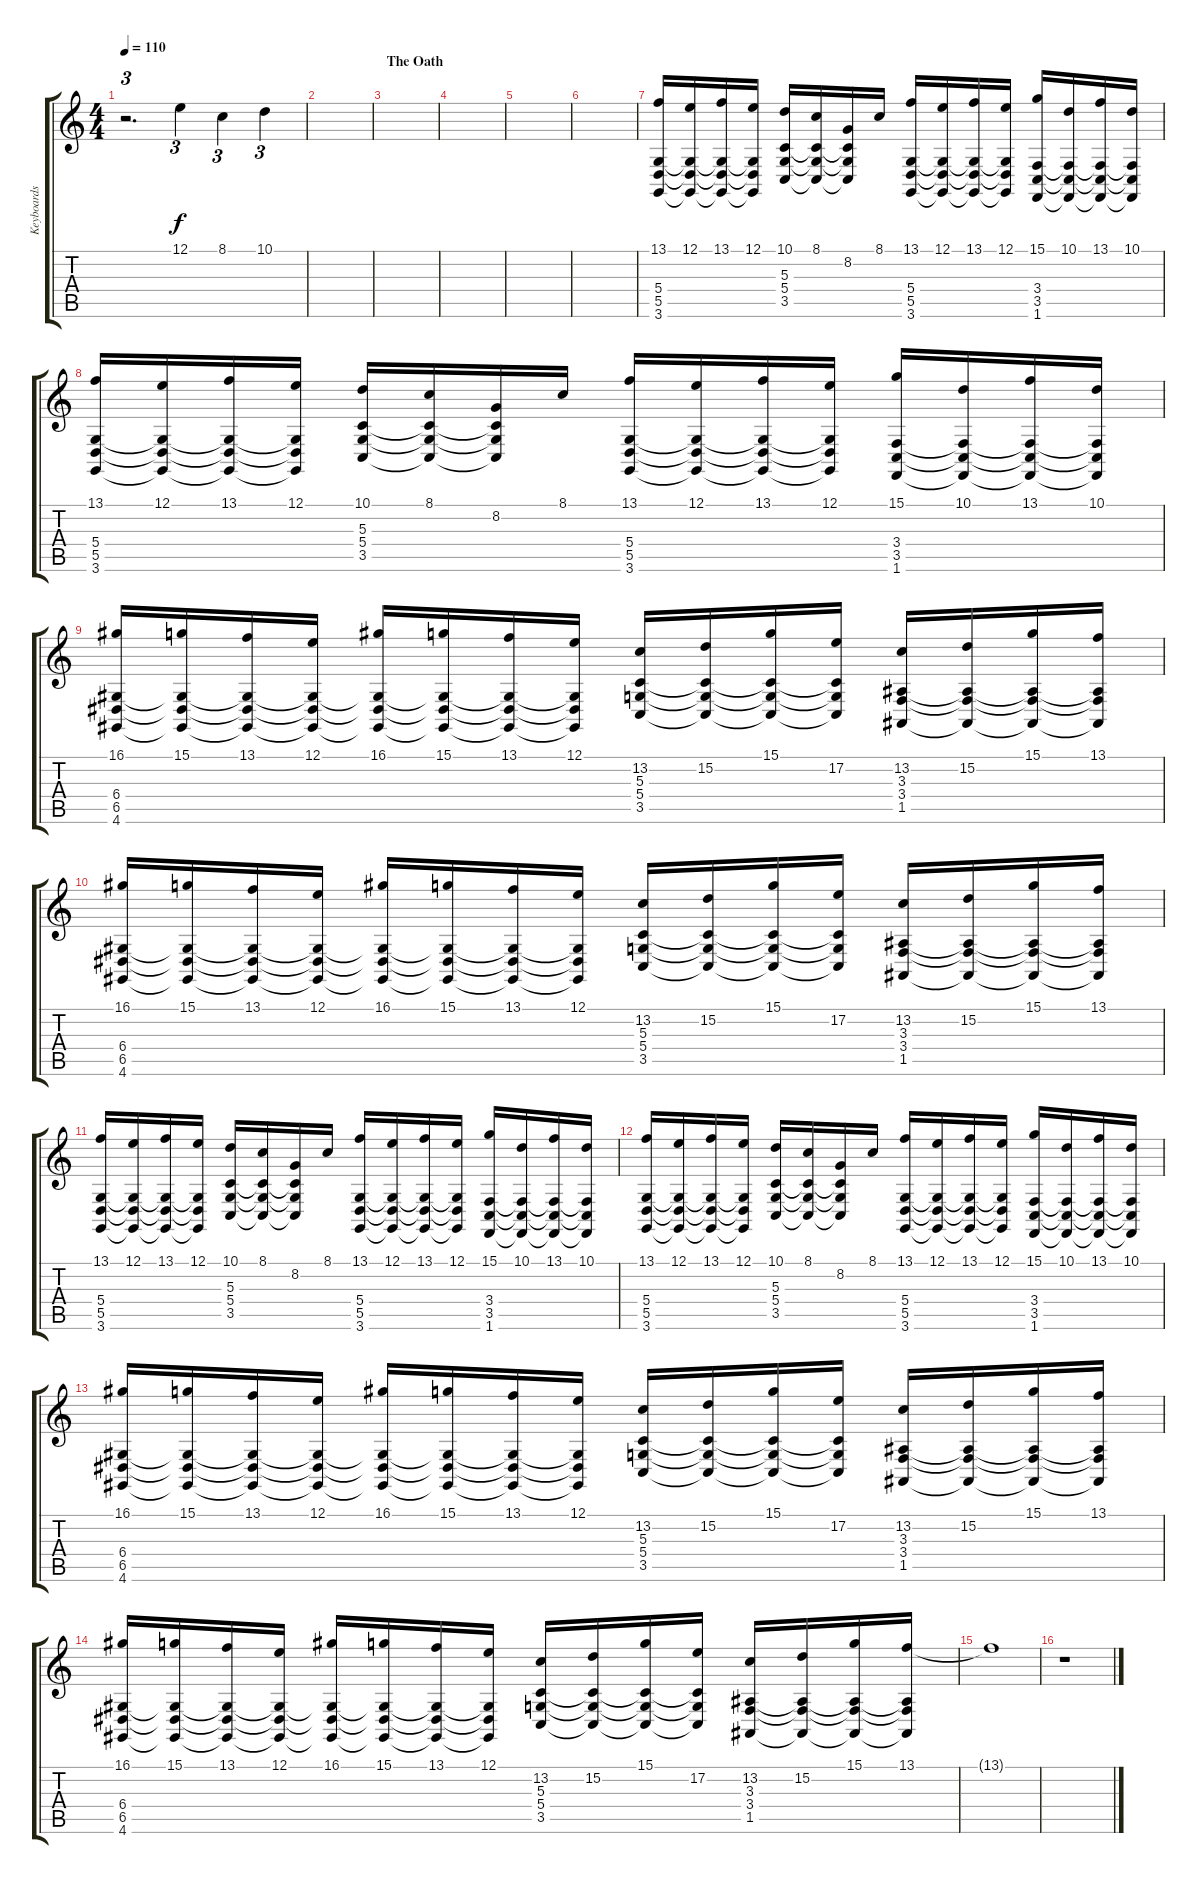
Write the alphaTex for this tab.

\track ("Keyboards" "Keyboards") {instrument stringensemble1}
\staff {score tabs}
\tuning (E4 B3 G3 D3 A2 E2) {hide}
\ts (4 4)
\tempo 110
\clef g2
\ks c
r.2{d tu (3 2) dy f instrument stringensemble1} 12.1.4{tu (3 2)} 8.1.4{tu (3 2)} 10.1.4{tu (3 2)} |
|
\section ("" "The Oath")
|
|
|
|
(13.1 5.4 5.5 3.6).16{instrument orchestralharp} (12.1 5.4{t} 5.5{t} 3.6{t}).16 (13.1 5.4{t} 5.5{t} 3.6{t}).16 (12.1 5.4{t} 5.5{t} 3.6{t}).16 (10.1 5.3 5.4 3.5).16 (8.1 5.3{t} 5.4{t} 3.5{t}).16 (8.2 5.3{t} 5.4{t} 3.5{t}).16 8.1.16 (13.1 5.4 5.5 3.6).16 (12.1 5.4{t} 5.5{t} 3.6{t}).16 (13.1 5.4{t} 5.5{t} 3.6{t}).16 (12.1 5.4{t} 5.5{t} 3.6{t}).16 (15.1 3.4 3.5 1.6).16 (10.1 3.4{t} 3.5{t} 1.6{t}).16 (13.1 3.4{t} 3.5{t} 1.6{t}).16 (10.1 3.4{t} 3.5{t} 1.6{t}).16 |
(13.1 5.4 5.5 3.6).16 (12.1 5.4{t} 5.5{t} 3.6{t}).16 (13.1 5.4{t} 5.5{t} 3.6{t}).16 (12.1 5.4{t} 5.5{t} 3.6{t}).16 (10.1 5.3 5.4 3.5).16 (8.1 5.3{t} 5.4{t} 3.5{t}).16 (8.2 5.3{t} 5.4{t} 3.5{t}).16 8.1.16 (13.1 5.4 5.5 3.6).16 (12.1 5.4{t} 5.5{t} 3.6{t}).16 (13.1 5.4{t} 5.5{t} 3.6{t}).16 (12.1 5.4{t} 5.5{t} 3.6{t}).16 (15.1 3.4 3.5 1.6).16 (10.1 3.4{t} 3.5{t} 1.6{t}).16 (13.1 3.4{t} 3.5{t} 1.6{t}).16 (10.1 3.4{t} 3.5{t} 1.6{t}).16 |
(16.1 6.4 6.5 4.6).16 (15.1 6.4{t} 6.5{t} 4.6{t}).16 (13.1 6.4{t} 6.5{t} 4.6{t}).16 (12.1 6.4{t} 6.5{t} 4.6{t}).16 (16.1 6.4{t} 6.5{t} 4.6{t}).16 (15.1 6.4{t} 6.5{t} 4.6{t}).16 (13.1 6.4{t} 6.5{t} 4.6{t}).16 (12.1 6.4{t} 6.5{t} 4.6{t}).16 (13.2 5.3 5.4 3.5).16 (15.2 5.3{t} 5.4{t} 3.5{t}).16 (15.1 5.3{t} 5.4{t} 3.5{t}).16 (17.2 5.3{t} 5.4{t} 3.5{t}).16 (13.2 3.3 3.4 1.5).16 (15.2 3.3{t} 3.4{t} 1.5{t}).16 (15.1 3.3{t} 3.4{t} 1.5{t}).16 (13.1 3.3{t} 3.4{t} 1.5{t}).16 |
(16.1 6.4 6.5 4.6).16 (15.1 6.4{t} 6.5{t} 4.6{t}).16 (13.1 6.4{t} 6.5{t} 4.6{t}).16 (12.1 6.4{t} 6.5{t} 4.6{t}).16 (16.1 6.4{t} 6.5{t} 4.6{t}).16 (15.1 6.4{t} 6.5{t} 4.6{t}).16 (13.1 6.4{t} 6.5{t} 4.6{t}).16 (12.1 6.4{t} 6.5{t} 4.6{t}).16 (13.2 5.3 5.4 3.5).16 (15.2 5.3{t} 5.4{t} 3.5{t}).16 (15.1 5.3{t} 5.4{t} 3.5{t}).16 (17.2 5.3{t} 5.4{t} 3.5{t}).16 (13.2 3.3 3.4 1.5).16 (15.2 3.3{t} 3.4{t} 1.5{t}).16 (15.1 3.3{t} 3.4{t} 1.5{t}).16 (13.1 3.3{t} 3.4{t} 1.5{t}).16 |
(13.1 5.4 5.5 3.6).16{instrument orchestralharp} (12.1 5.4{t} 5.5{t} 3.6{t}).16 (13.1 5.4{t} 5.5{t} 3.6{t}).16 (12.1 5.4{t} 5.5{t} 3.6{t}).16 (10.1 5.3 5.4 3.5).16 (8.1 5.3{t} 5.4{t} 3.5{t}).16 (8.2 5.3{t} 5.4{t} 3.5{t}).16 8.1.16 (13.1 5.4 5.5 3.6).16 (12.1 5.4{t} 5.5{t} 3.6{t}).16 (13.1 5.4{t} 5.5{t} 3.6{t}).16 (12.1 5.4{t} 5.5{t} 3.6{t}).16 (15.1 3.4 3.5 1.6).16 (10.1 3.4{t} 3.5{t} 1.6{t}).16 (13.1 3.4{t} 3.5{t} 1.6{t}).16 (10.1 3.4{t} 3.5{t} 1.6{t}).16 |
(13.1 5.4 5.5 3.6).16 (12.1 5.4{t} 5.5{t} 3.6{t}).16 (13.1 5.4{t} 5.5{t} 3.6{t}).16 (12.1 5.4{t} 5.5{t} 3.6{t}).16 (10.1 5.3 5.4 3.5).16 (8.1 5.3{t} 5.4{t} 3.5{t}).16 (8.2 5.3{t} 5.4{t} 3.5{t}).16 8.1.16 (13.1 5.4 5.5 3.6).16 (12.1 5.4{t} 5.5{t} 3.6{t}).16 (13.1 5.4{t} 5.5{t} 3.6{t}).16 (12.1 5.4{t} 5.5{t} 3.6{t}).16 (15.1 3.4 3.5 1.6).16 (10.1 3.4{t} 3.5{t} 1.6{t}).16 (13.1 3.4{t} 3.5{t} 1.6{t}).16 (10.1 3.4{t} 3.5{t} 1.6{t}).16 |
(16.1 6.4 6.5 4.6).16 (15.1 6.4{t} 6.5{t} 4.6{t}).16 (13.1 6.4{t} 6.5{t} 4.6{t}).16 (12.1 6.4{t} 6.5{t} 4.6{t}).16 (16.1 6.4{t} 6.5{t} 4.6{t}).16 (15.1 6.4{t} 6.5{t} 4.6{t}).16 (13.1 6.4{t} 6.5{t} 4.6{t}).16 (12.1 6.4{t} 6.5{t} 4.6{t}).16 (13.2 5.3 5.4 3.5).16 (15.2 5.3{t} 5.4{t} 3.5{t}).16 (15.1 5.3{t} 5.4{t} 3.5{t}).16 (17.2 5.3{t} 5.4{t} 3.5{t}).16 (13.2 3.3 3.4 1.5).16 (15.2 3.3{t} 3.4{t} 1.5{t}).16 (15.1 3.3{t} 3.4{t} 1.5{t}).16 (13.1 3.3{t} 3.4{t} 1.5{t}).16 |
(16.1 6.4 6.5 4.6).16 (15.1 6.4{t} 6.5{t} 4.6{t}).16 (13.1 6.4{t} 6.5{t} 4.6{t}).16 (12.1 6.4{t} 6.5{t} 4.6{t}).16 (16.1 6.4{t} 6.5{t} 4.6{t}).16 (15.1 6.4{t} 6.5{t} 4.6{t}).16 (13.1 6.4{t} 6.5{t} 4.6{t}).16 (12.1 6.4{t} 6.5{t} 4.6{t}).16 (13.2 5.3 5.4 3.5).16 (15.2 5.3{t} 5.4{t} 3.5{t}).16 (15.1 5.3{t} 5.4{t} 3.5{t}).16 (17.2 5.3{t} 5.4{t} 3.5{t}).16 (13.2 3.3 3.4 1.5).16 (15.2 3.3{t} 3.4{t} 1.5{t}).16 (15.1 3.3{t} 3.4{t} 1.5{t}).16 (13.1 3.3{t} 3.4{t} 1.5{t}).16 |
13.1{t}.1 |
r.1{instrument stringensemble1}
